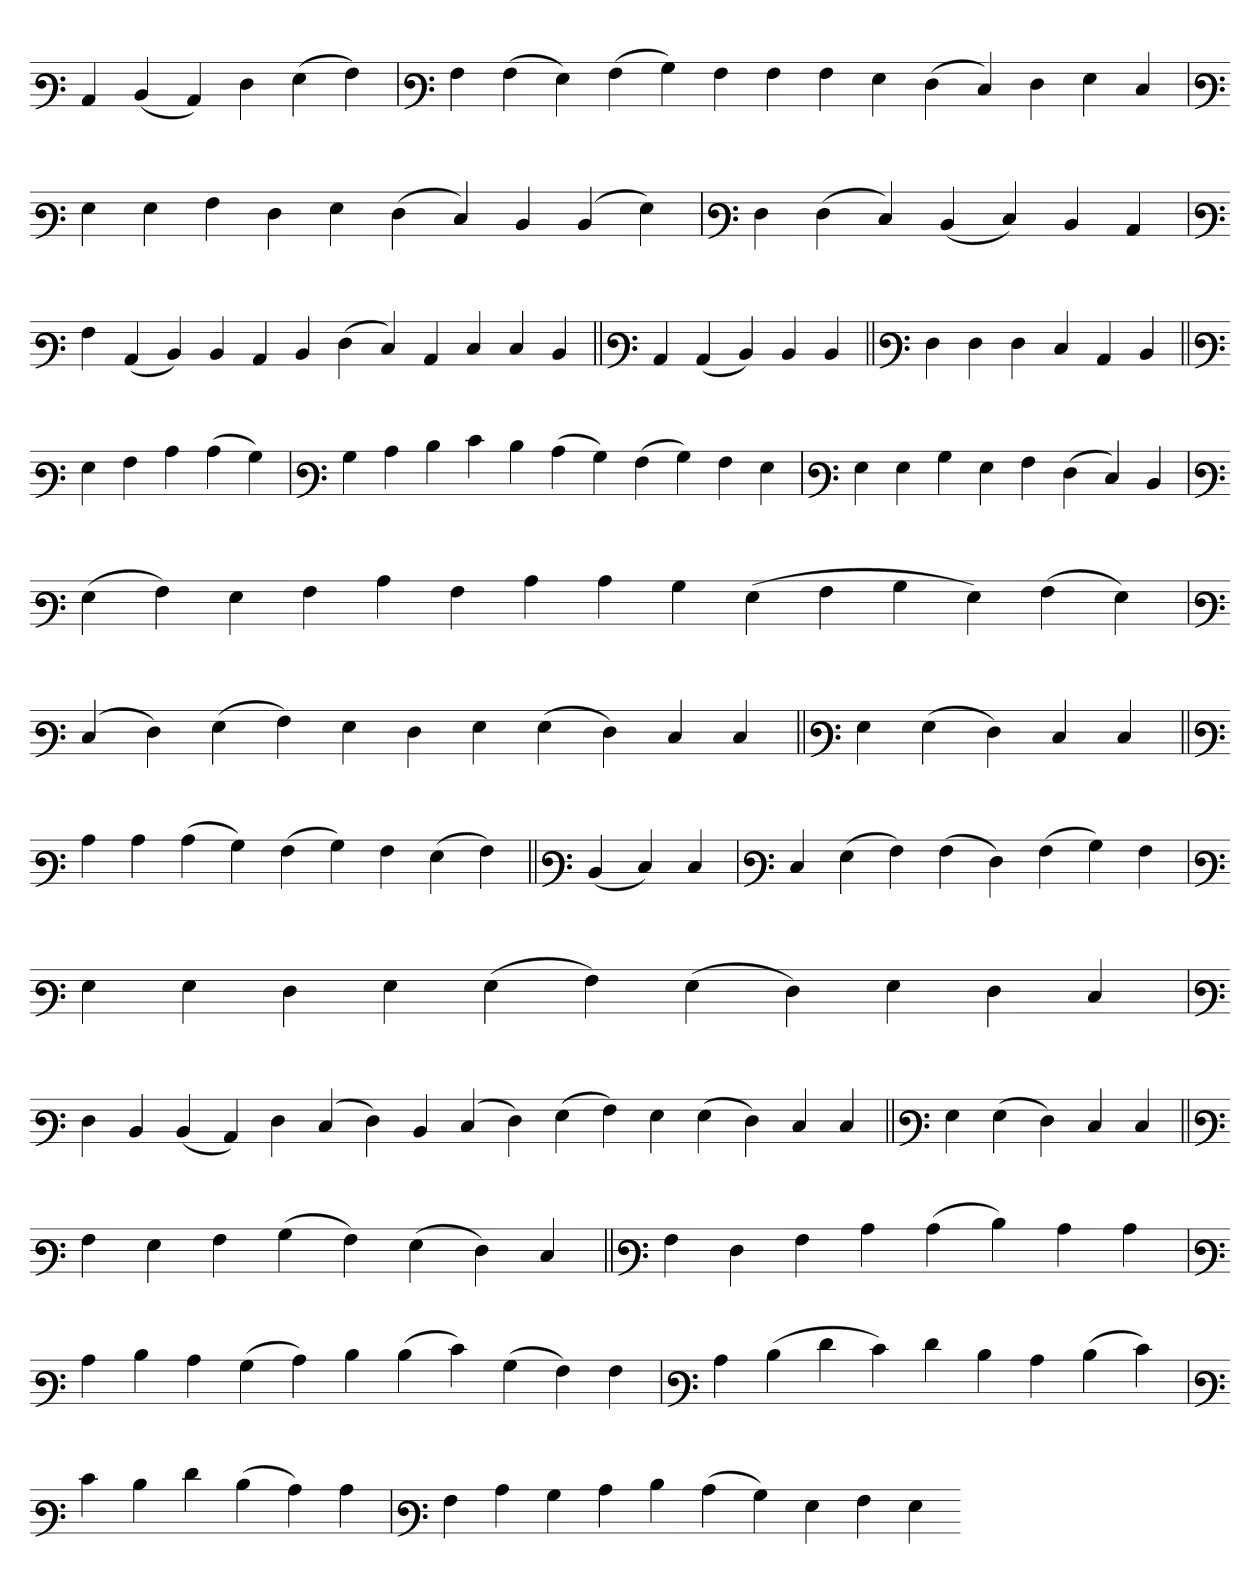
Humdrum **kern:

**kern
*part1
*staff1
*clefF3
=
4C
(4D
4C)
4F
(4G
4A)
='
*clefF3
4A
(4A
4G)
(4A
4B)
4A
4A
4A
4G
(4F
4E)
4F
4G
4E
=`
*clefF3
4G
4G
4A
4F
4G
(4F
4E)
4D
(4D
4G)
=`
*clefF3
4F
(4F
4E)
(4D
4E)
4D
4C
='
*clefF3
4A
(4C
4D)
4D
4C
4D
(4F
4E)
4C
4E
4E
4D
=||
*clefF3
4C
(4C
4D)
4D
4D
=||
*clefF3
4F
4F
4F
4E
4C
4D
=||
*clefF3
4G
4A
4c
(4c
4B)
=`
*clefF3
4B
4c
4d
4e
4d
(4c
4B)
(4A
4B)
4A
4G
='
*clefF3
4G
4G
4B
4G
4A
(4F
4E)
4D
='
*clefF3
(4G
4A)
4G
4A
4c
4A
4c
4c
4B
(4G
4A
4B
4G)
(4A
4G)
=`
*clefF3
(4E
4F)
(4G
4A)
4G
4F
4G
(4G
4F)
4E
4E
=||
*clefF3
4G
(4G
4F)
4E
4E
=||
*clefF3
4c
4c
(4c
4B)
(4A
4B)
4A
(4G
4A)
=||
*clefF3
(4D
4E)
4E
=`
*clefF3
4E
(4G
4A)
(4A
4F)
(4A
4B)
4A
=`
*clefF3
4G
4G
4F
4G
(4G
4A)
(4G
4F)
4G
4F
4E
='
*clefF3
4F
4D
(4D
4C)
4F
(4E
4F)
4D
(4E
4F)
(4G
4A)
4G
(4G
4F)
4E
4E
=||
*clefF3
4G
(4G
4F)
4E
4E
=||
*clefF3
4A
4G
4A
(4B
4A)
(4G
4F)
4E
=||
*clefF3
4A
4F
4A
4c
(4c
4d)
4c
4c
=`
*clefF3
4c
4d
4c
(4B
4c)
4d
(4d
4e)
(4B
4A)
4A
='
*clefF3
4c
(4d
4f
4e)
4f
4d
4c
(4d
4e)
='
*clefF3
4e
4d
4f
(4d
4c)
4c
=`
*clefF3
4A
4c
4B
4c
4d
(4c
4B)
4G
4A
4G
=-
*-
